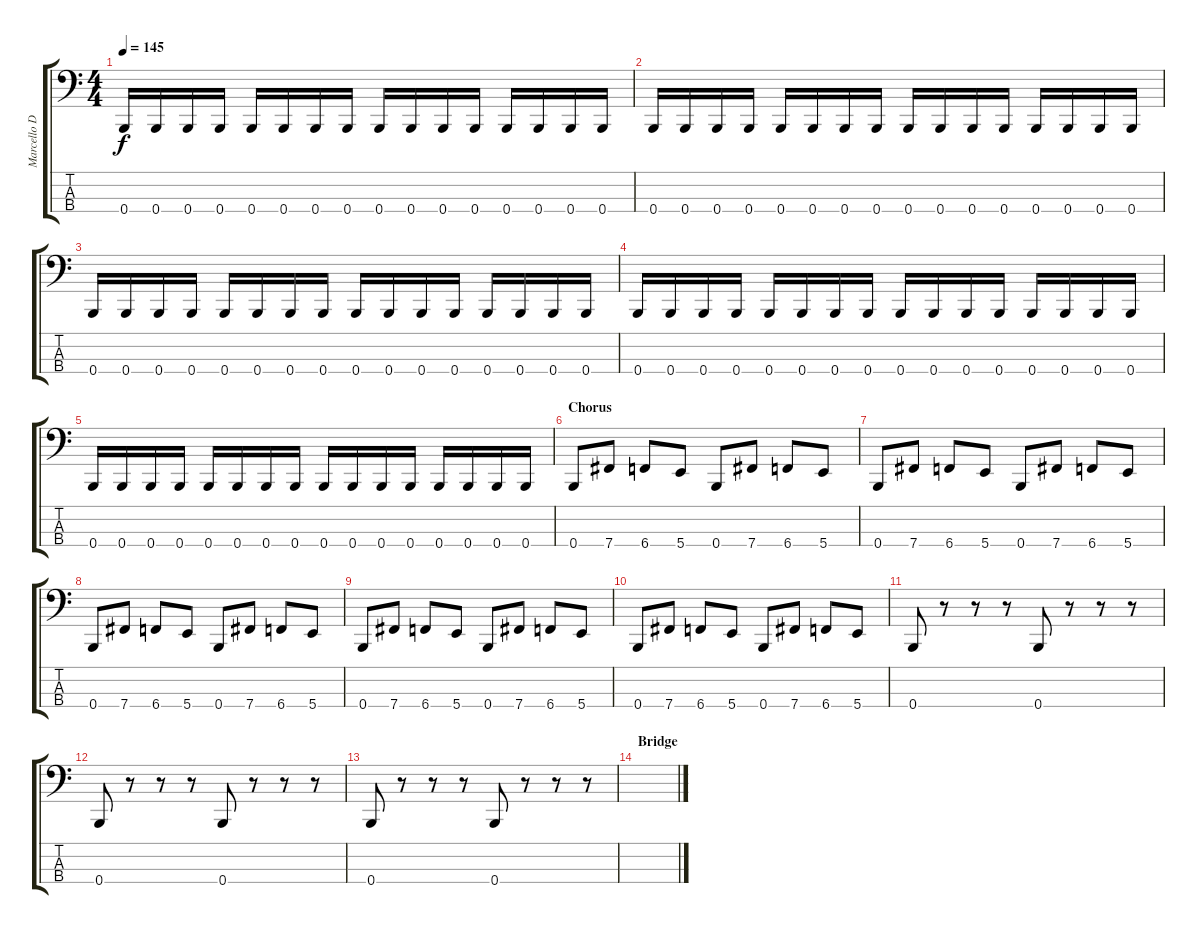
\track ("Marcello D Rapp" "Marcello D") {instrument electricbassfinger}
\staff {score tabs}
\tuning (E2 B1 Gb1 B0) {hide}
\ts (4 4)
\tempo 145
\clef f4
\ks c
0.4.16{dy f} 0.4.16 0.4.16 0.4.16 0.4.16 0.4.16 0.4.16 0.4.16 0.4.16 0.4.16 0.4.16 0.4.16 0.4.16 0.4.16 0.4.16 0.4.16 |
0.4.16 0.4.16 0.4.16 0.4.16 0.4.16 0.4.16 0.4.16 0.4.16 0.4.16 0.4.16 0.4.16 0.4.16 0.4.16 0.4.16 0.4.16 0.4.16 |
0.4.16 0.4.16 0.4.16 0.4.16 0.4.16 0.4.16 0.4.16 0.4.16 0.4.16 0.4.16 0.4.16 0.4.16 0.4.16 0.4.16 0.4.16 0.4.16 |
0.4.16 0.4.16 0.4.16 0.4.16 0.4.16 0.4.16 0.4.16 0.4.16 0.4.16 0.4.16 0.4.16 0.4.16 0.4.16 0.4.16 0.4.16 0.4.16 |
0.4.16 0.4.16 0.4.16 0.4.16 0.4.16 0.4.16 0.4.16 0.4.16 0.4.16 0.4.16 0.4.16 0.4.16 0.4.16 0.4.16 0.4.16 0.4.16 |
\section ("" "Chorus")
0.4.8{instrument electricbassfinger} 7.4.8 6.4.8 5.4.8 0.4.8 7.4.8 6.4.8 5.4.8 |
0.4.8 7.4.8 6.4.8 5.4.8 0.4.8 7.4.8 6.4.8 5.4.8 |
0.4.8 7.4.8 6.4.8 5.4.8 0.4.8 7.4.8 6.4.8 5.4.8 |
0.4.8 7.4.8 6.4.8 5.4.8 0.4.8 7.4.8 6.4.8 5.4.8 |
0.4.8 7.4.8 6.4.8 5.4.8 0.4.8 7.4.8 6.4.8 5.4.8 |
0.4.8{instrument slapbass1} r.8 r.8 r.8 0.4.8 r.8 r.8 r.8 |
0.4.8 r.8 r.8 r.8 0.4.8 r.8 r.8 r.8 |
0.4.8 r.8 r.8 r.8 0.4.8 r.8 r.8 r.8 |
\section ("" "Bridge")
